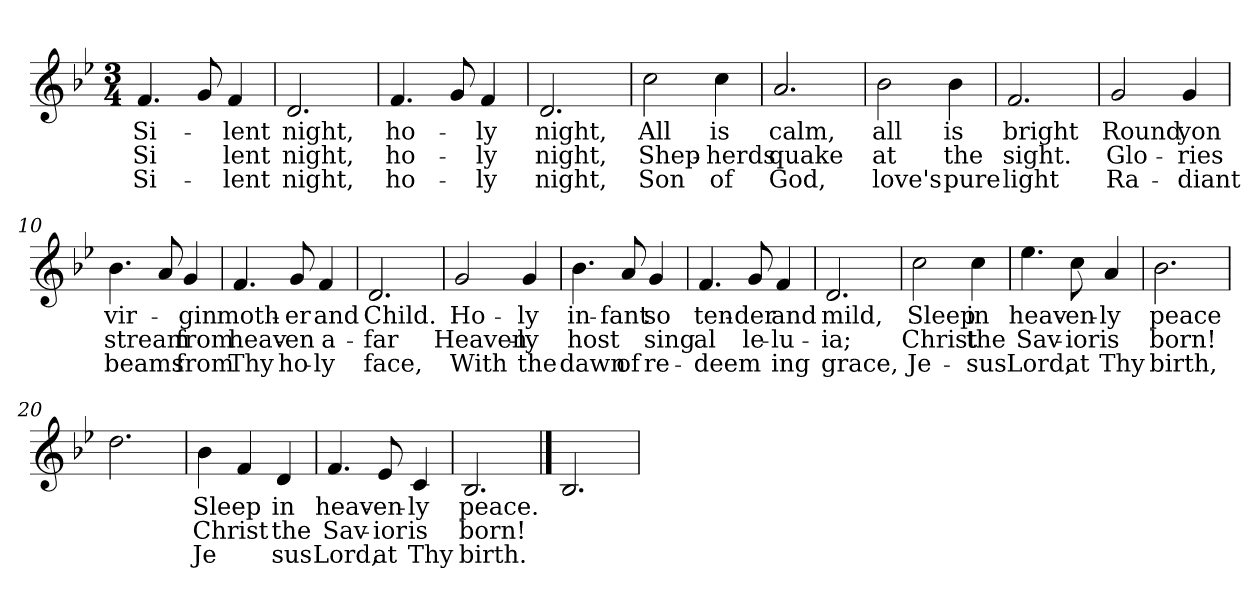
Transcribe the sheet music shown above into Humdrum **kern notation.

**kern	**text	**text	**text
*part1	*part1	*part1	*part1
*staff1	*staff1	*staff1	*staff1
*clefG2	*	*	*
*k[b-e-]	*	*	*
*B-:	*	*	*
*M3/4	*	*	*
=1	=1	=1	=1
4.f/	Si-	Si	Si-
8g/	.	.	.
4f/	-lent	lent	-lent
=2	=2	=2	=2
2.d/	night,	night,	night,
=3	=3	=3	=3
4.f/	ho-	ho-	ho-
8g/	.	.	.
4f/	-ly	-ly	-ly
=4	=4	=4	=4
2.d/	night,	night,	night,
=5	=5	=5	=5
2cc\	All	Shep-	Son
4cc\	is	-herds	of
=6	=6	=6	=6
2.a/	calm,	quake	God,
=7	=7	=7	=7
2b-\	all	at	love's
4b-\	is	the	pure
=8	=8	=8	=8
2.f/	bright	sight.	light
!!LO:LB:g=z
=9	=9	=9	=9
2g/	Round	Glo-	Ra-
4g/	yon	-ries	-diant
=10	=10	=10	=10
4.b-\	vir-	stream	beams
8a/	.	.	.
4g/	-gin	from	from
=11	=11	=11	=11
4.f/	moth-	heav-	Thy
8g/	-er	-en	ho-
4f/	and	a-	-ly
=12	=12	=12	=12
2.d/	Child.	-far	face,
=13	=13	=13	=13
2g/	Ho-	Heaven-	With
4g/	-ly	-ly	the
=14	=14	=14	=14
4.b-\	in-	host	dawn
8a/	-fant	.	of
4g/	so	sing	re-
!!LO:LB:g=z
=15	=15	=15	=15
4.f/	ten-	al	-deem
8g/	-der	le-	.
4f/	and	-lu-	ing
=16	=16	=16	=16
2.d/	mild,	-ia;	grace,
=17	=17	=17	=17
2cc\	Sleep	Christ	Je-
4cc\	in	the	-sus
=18	=18	=18	=18
4.ee-\	heav-	Sav-	Lord,
8cc\	-en-	-ior	at
4a/	-ly	is	Thy
=19	=19	=19	=19
2.b-\	peace	born!	birth,
=20	=20	=20	=20
2.dd\	.	.	.
=21	=21	=21	=21
4b-\	Sleep	Christ	Je
4f/	.	.	.
4d/	in	the	sus
!!LO:LB:g=z
=22	=22	=22	=22
4.f/	heav-	Sav-	Lord,
8e-/	-en-	-ior	at
4c/	-ly	is	Thy
=23	=23	=23	=23
2.B-/	peace.	born!	birth.
==24	==24	==24	==24
2.B-/	.	.	.
=	=	=	=
*-	*-	*-	*-
